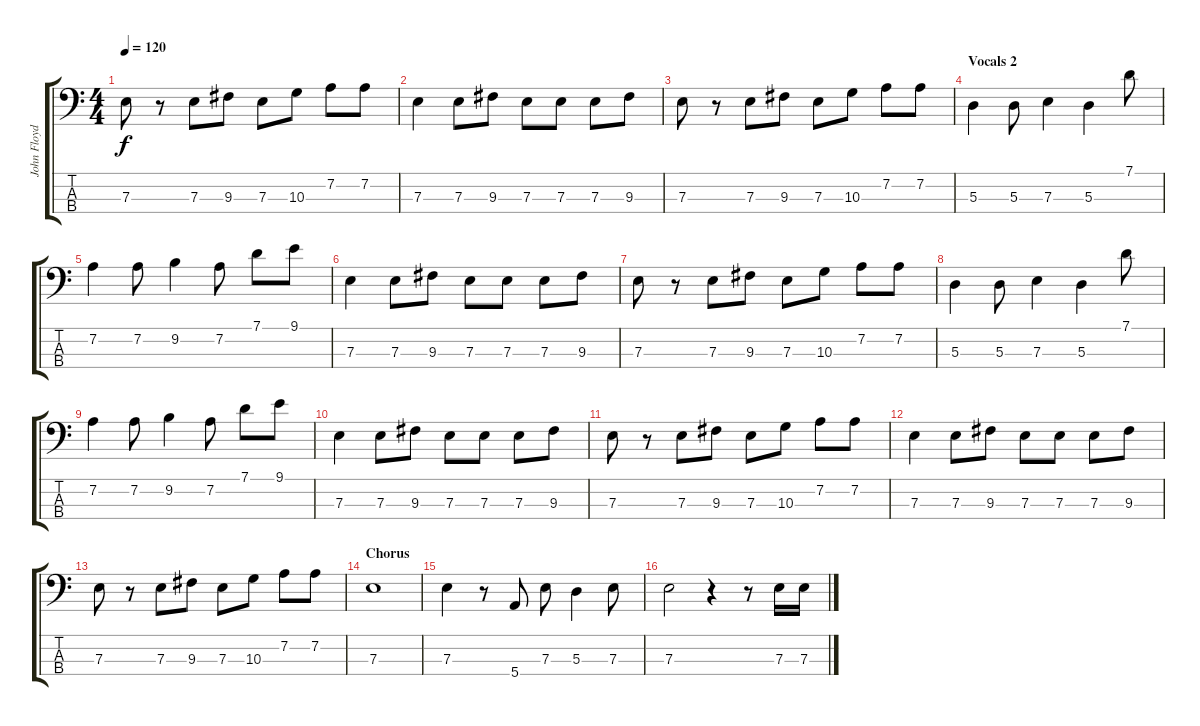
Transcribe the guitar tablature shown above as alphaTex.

\track ("John Floyd" "John Floyd") {instrument acousticguitarsteel}
\staff {score tabs}
\tuning (G2 D2 A1 E1) {hide}
\ts (4 4)
\tempo 120
\clef f4
\ks c
7.3.8{dy f} r.8 7.3.8 9.3.8 7.3.8 10.3.8 7.2.8 7.2.8 |
7.3.4 7.3.8 9.3.8 7.3.8 7.3.8 7.3.8 9.3.8 |
7.3.8 r.8 7.3.8 9.3.8 7.3.8 10.3.8 7.2.8 7.2.8 |
\section ("" "Vocals 2")
5.3.4 5.3.8 7.3.4 5.3.4 7.1.8 |
7.2.4 7.2.8 9.2.4 7.2.8 7.1.8 9.1.8 |
7.3.4 7.3.8 9.3.8 7.3.8 7.3.8 7.3.8 9.3.8 |
7.3.8 r.8 7.3.8 9.3.8 7.3.8 10.3.8 7.2.8 7.2.8 |
5.3.4 5.3.8 7.3.4 5.3.4 7.1.8 |
7.2.4 7.2.8 9.2.4 7.2.8 7.1.8 9.1.8 |
7.3.4 7.3.8 9.3.8 7.3.8 7.3.8 7.3.8 9.3.8 |
7.3.8 r.8 7.3.8 9.3.8 7.3.8 10.3.8 7.2.8 7.2.8 |
7.3.4 7.3.8 9.3.8 7.3.8 7.3.8 7.3.8 9.3.8 |
7.3.8 r.8 7.3.8 9.3.8 7.3.8 10.3.8 7.2.8 7.2.8 |
\section ("" "Chorus")
7.3.1 |
7.3.4 r.8 5.4.8 7.3.8 5.3.4 7.3.8 |
7.3.2 r.4 r.8 7.3.16 7.3.16
